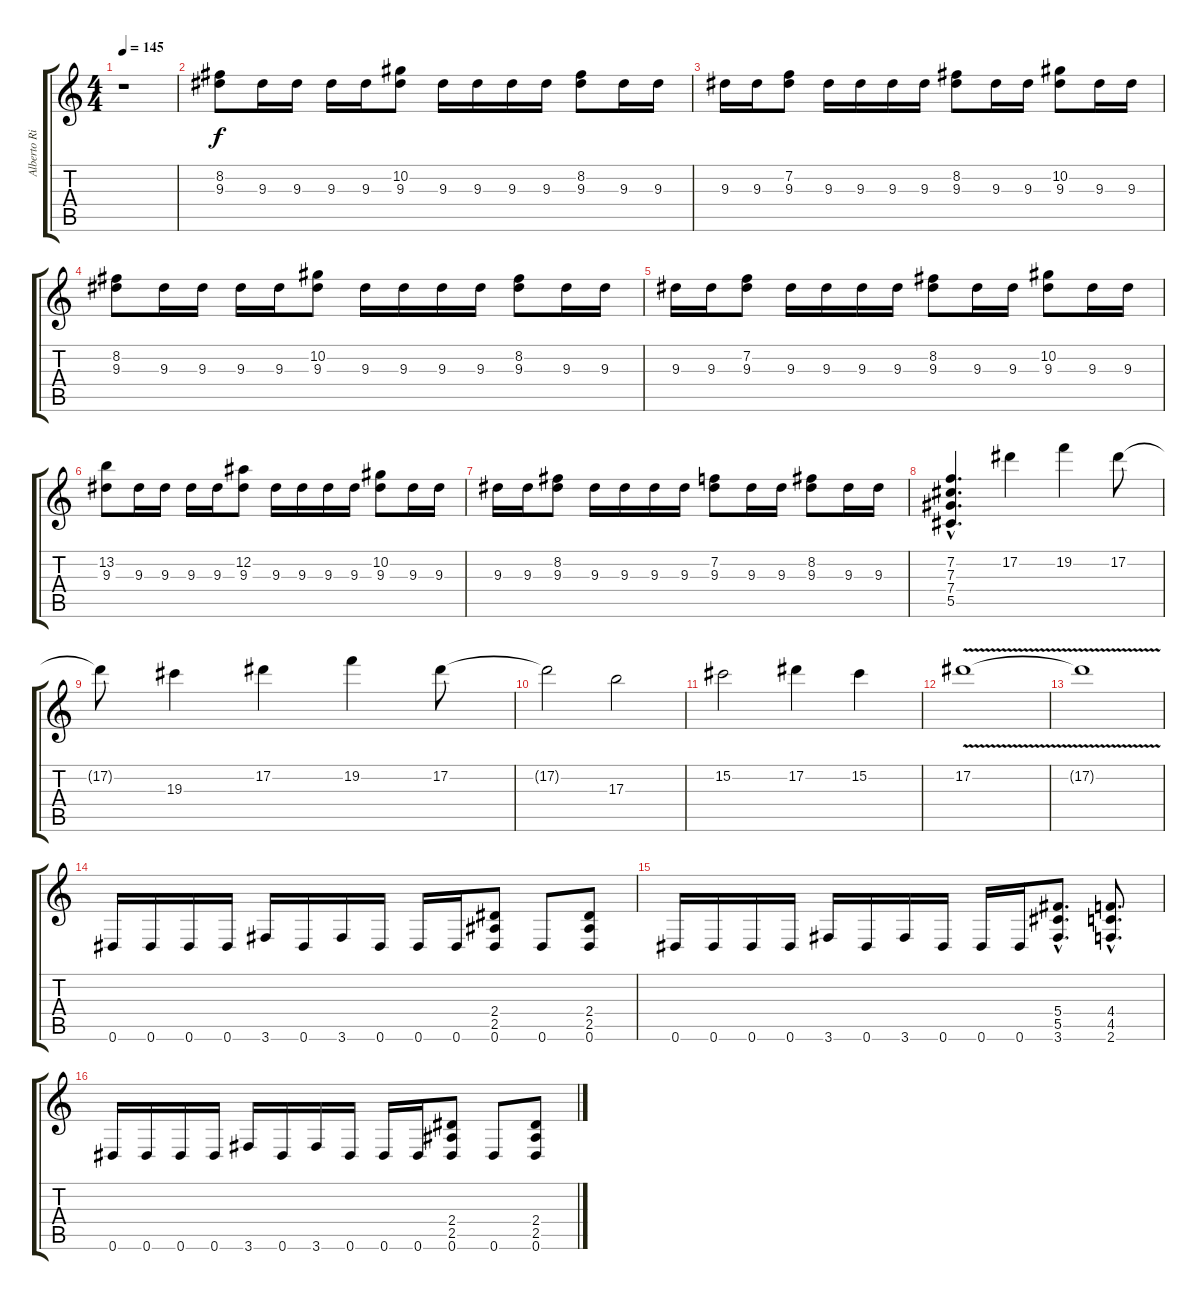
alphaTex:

\track ("Alberto Rionda" "Alberto Ri") {instrument distortionguitar}
\staff {score tabs}
\tuning (Eb4 Bb3 Gb3 Db3 Ab2 Eb2) {hide}
\ts (4 4)
\tempo 145
\clef g2
\ks c
r.1{dy f instrument distortionguitar} |
(8.2 9.3).8 9.3.16 9.3.16 9.3.16 9.3.16 (10.2 9.3).8 9.3.16 9.3.16 9.3.16 9.3.16 (8.2 9.3).8 9.3.16 9.3.16 |
9.3.16 9.3.16 (7.2 9.3).8 9.3.16 9.3.16 9.3.16 9.3.16 (8.2 9.3).8 9.3.16 9.3.16 (10.2 9.3).8 9.3.16 9.3.16 |
(8.2 9.3).8 9.3.16 9.3.16 9.3.16 9.3.16 (10.2 9.3).8 9.3.16 9.3.16 9.3.16 9.3.16 (8.2 9.3).8 9.3.16 9.3.16 |
9.3.16 9.3.16 (7.2 9.3).8 9.3.16 9.3.16 9.3.16 9.3.16 (8.2 9.3).8 9.3.16 9.3.16 (10.2 9.3).8 9.3.16 9.3.16 |
(13.2 9.3).8 9.3.16 9.3.16 9.3.16 9.3.16 (12.2 9.3).8 9.3.16 9.3.16 9.3.16 9.3.16 (10.2 9.3).8 9.3.16 9.3.16 |
9.3.16 9.3.16 (8.2 9.3).8 9.3.16 9.3.16 9.3.16 9.3.16 (7.2 9.3).8 9.3.16 9.3.16 (8.2 9.3).8 9.3.16 9.3.16 |
(7.2{hac} 7.3{hac} 7.4{hac} 5.5{hac}).4{d} 17.2.4 19.2.4 17.2.8 |
17.2{t}.8 19.3.4 17.2.4 19.2.4 17.2.8 |
17.2{t}.2 17.3.2 |
15.2.2 17.2.4 15.2.4 |
17.2{v}.1 |
17.2{t}.1 |
0.6.16 0.6.16 0.6.16 0.6.16 3.6.16 0.6.16 3.6.16 0.6.16 0.6.16 0.6.16 (2.4 2.5 0.6).8 0.6.8 (2.4 2.5 0.6).8 |
0.6.16 0.6.16 0.6.16 0.6.16 3.6.16 0.6.16 3.6.16 0.6.16 0.6.16 0.6.16 (5.4{hac} 5.5{hac} 3.6{hac}).8{d} (4.4{hac} 4.5{hac} 2.6{hac}).8{d} |
0.6.16 0.6.16 0.6.16 0.6.16 3.6.16 0.6.16 3.6.16 0.6.16 0.6.16 0.6.16 (2.4 2.5 0.6).8 0.6.8 (2.4 2.5 0.6).8
